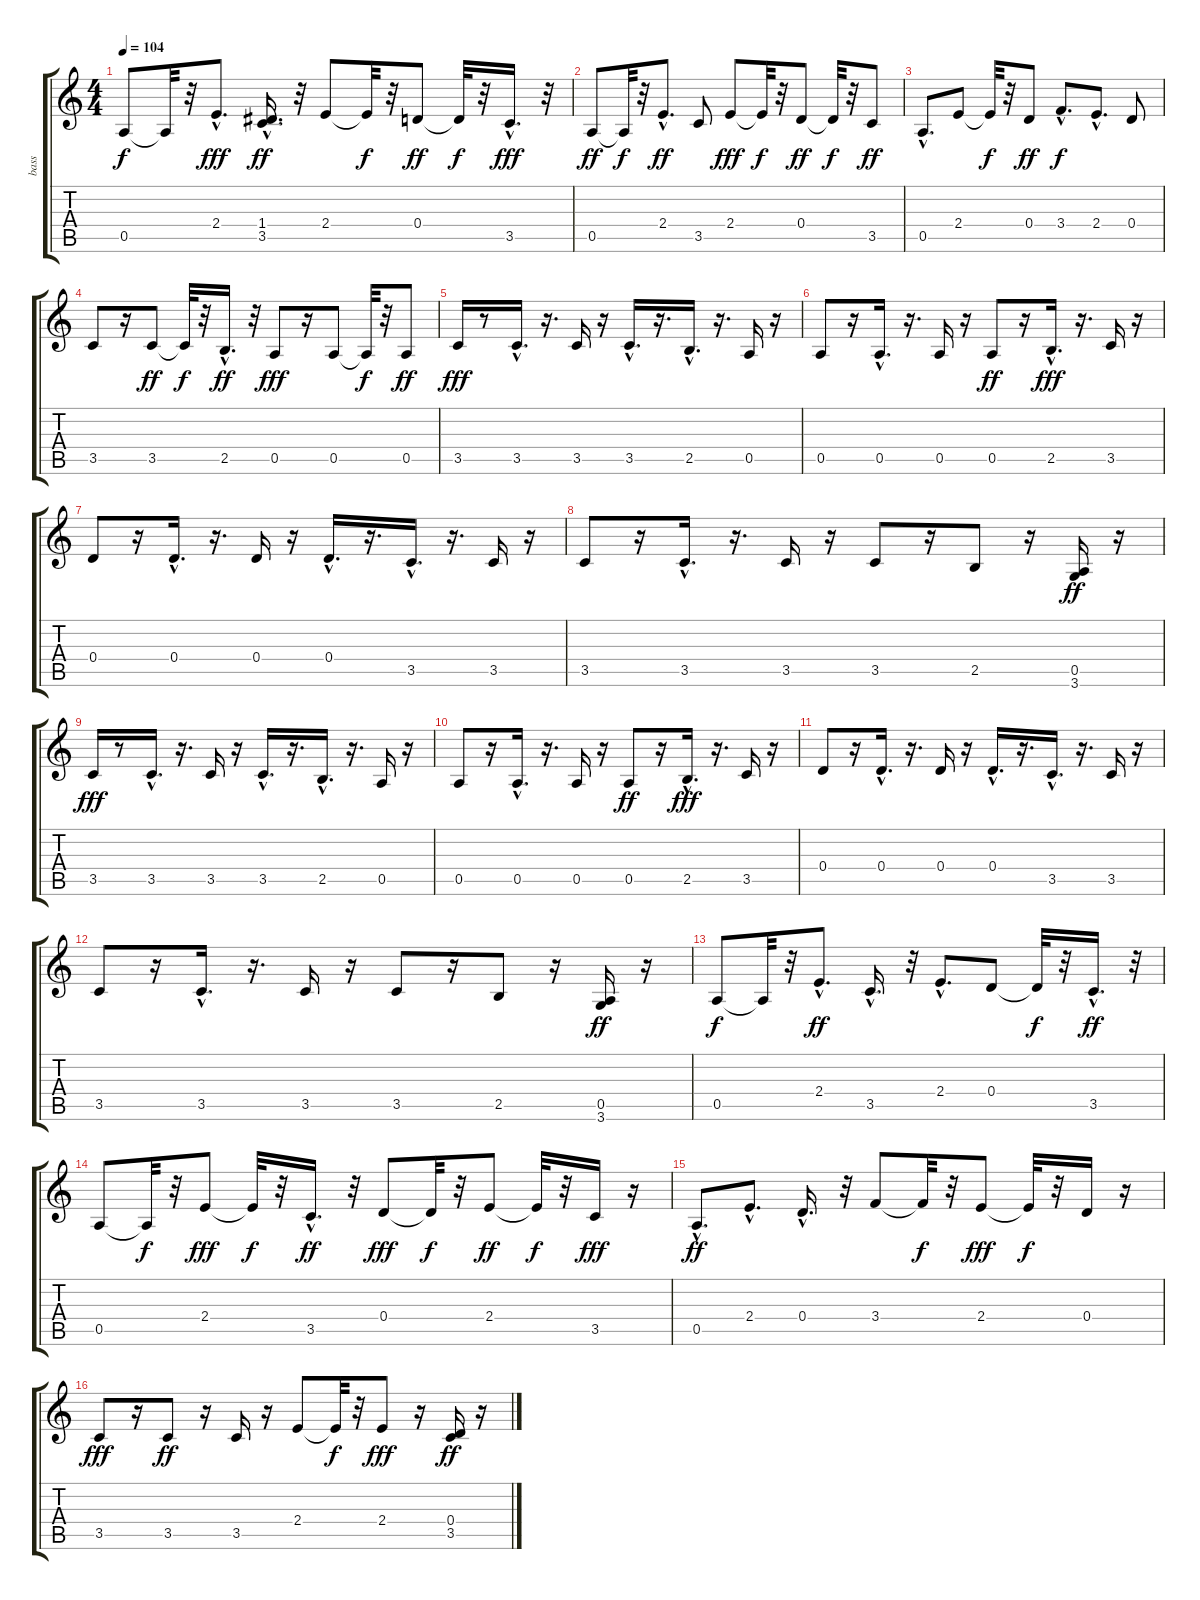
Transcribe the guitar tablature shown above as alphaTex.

\track ("bass" "bass") {instrument electricbassfinger}
\staff {score tabs}
\tuning (E4 B3 G3 D3 A2 E2) {hide}
\ts (4 4)
\tempo 104
\clef g2
\ks c
0.5.8{dy f} 0.5{t}.32 r.32 2.4{hac}.8{d dy fff} (1.4 3.5{hac}).16{d dy ff} r.32 2.4.8 2.4{t}.32{dy f} r.32 0.4.8{dy ff} 0.4{t}.32{dy f} r.32 3.5{hac}.16{d dy fff} r.32 |
0.5.8{dy ff} 0.5{t}.32{dy f} r.32 2.4{hac}.8{d dy ff} 3.5.8 2.4.8{dy fff} 2.4{t}.32{dy f} r.32 0.4.8{dy ff} 0.4{t}.32{dy f} r.32 3.5.8{dy ff} |
0.5{hac}.8{d} 2.4.8 2.4{t}.32{dy f} r.32 0.4.8{dy ff} 3.4{hac}.8{d dy f} 2.4{hac}.8{d} 0.4.8 |
3.5.8 r.16 3.5.8{dy ff} 3.5{t}.32{dy f} r.32 2.5{hac}.16{d dy ff} r.32 0.5.8{dy fff} r.16 0.5.8 0.5{t}.32{dy f} r.32 0.5.8{dy ff} |
3.5.16{dy fff} r.8 3.5{hac}.16{d} r.16{d} 3.5.16 r.16 3.5{hac}.16{d} r.16{d} 2.5{hac}.16{d} r.16{d} 0.5.16 r.16 |
0.5.8 r.16 0.5{hac}.16{d} r.16{d} 0.5.16 r.16 0.5.8{dy ff} r.16 2.5{hac}.16{d dy fff} r.16{d} 3.5.16 r.16 |
0.4.8 r.16 0.4{hac}.16{d} r.16{d} 0.4.16 r.16 0.4{hac}.16{d} r.16{d} 3.5{hac}.16{d} r.16{d} 3.5.16 r.16 |
3.5.8 r.16 3.5{hac}.16{d} r.16{d} 3.5.16 r.16 3.5.8 r.16 2.5.8 r.16 (0.5 3.6).16{dy ff} r.16 |
3.5.16{dy fff} r.8 3.5{hac}.16{d} r.16{d} 3.5.16 r.16 3.5{hac}.16{d} r.16{d} 2.5{hac}.16{d} r.16{d} 0.5.16 r.16 |
0.5.8 r.16 0.5{hac}.16{d} r.16{d} 0.5.16 r.16 0.5.8{dy ff} r.16 2.5{hac}.16{d dy fff} r.16{d} 3.5.16 r.16 |
0.4.8 r.16 0.4{hac}.16{d} r.16{d} 0.4.16 r.16 0.4{hac}.16{d} r.16{d} 3.5{hac}.16{d} r.16{d} 3.5.16 r.16 |
3.5.8 r.16 3.5{hac}.16{d} r.16{d} 3.5.16 r.16 3.5.8 r.16 2.5.8 r.16 (0.5 3.6).16{dy ff} r.16 |
0.5.8{dy f} 0.5{t}.32 r.32 2.4{hac}.8{d dy ff} 3.5{hac}.16{d} r.32 2.4{hac}.8{d} 0.4.8 0.4{t}.32{dy f} r.32 3.5{hac}.16{d dy ff} r.32 |
0.5.8 0.5{t}.32{dy f} r.32 2.4.8{dy fff} 2.4{t}.32{dy f} r.32 3.5{hac}.16{d dy ff} r.32 0.4.8{dy fff} 0.4{t}.32{dy f} r.32 2.4.8{dy ff} 2.4{t}.32{dy f} r.32 3.5.16{dy fff} r.16 |
0.5{hac}.8{d dy ff} 2.4{hac}.8{d} 0.4{hac}.16{d} r.32 3.4.8 3.4{t}.32{dy f} r.32 2.4.8{dy fff} 2.4{t}.32{dy f} r.32 0.4.16 r.16 |
3.5.8{dy fff} r.16 3.5.8{dy ff} r.16 3.5.16 r.16 2.4.8 2.4{t}.32{dy f} r.32 2.4.8{dy fff} r.16 (0.4 3.5).16{dy ff} r.16
